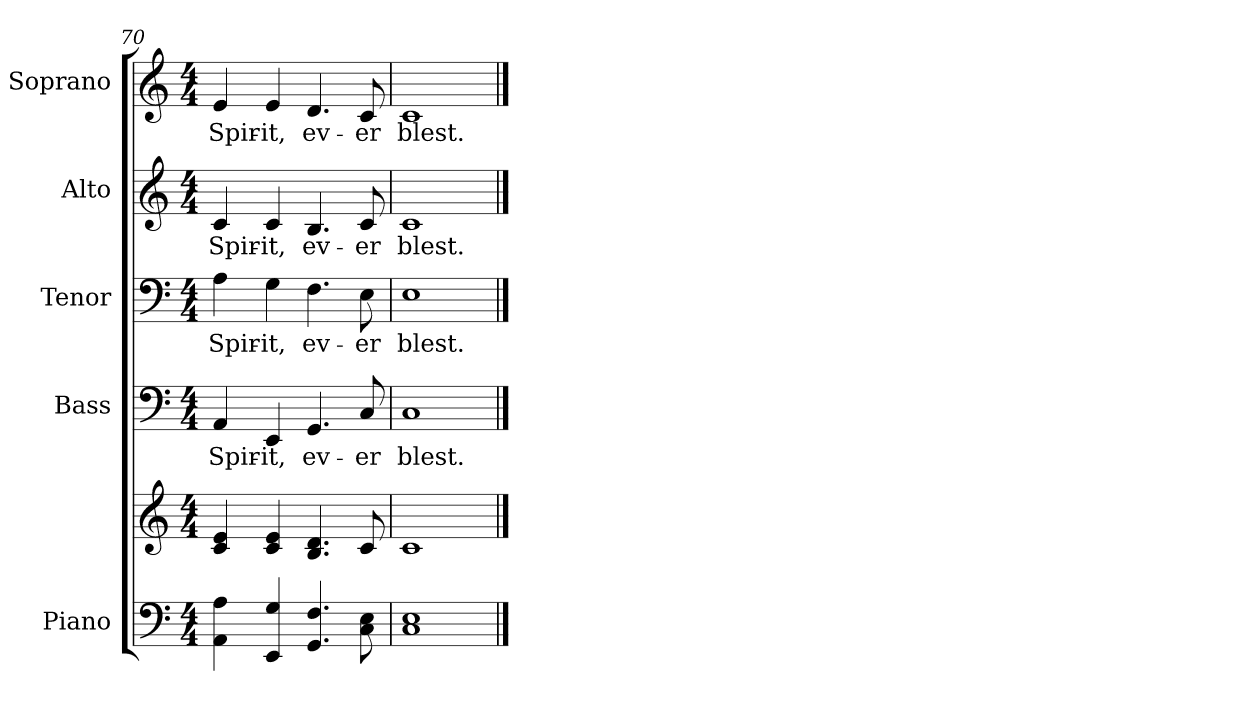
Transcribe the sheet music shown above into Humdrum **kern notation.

**kern	**kern	**kern	**text	**kern	**text	**kern	**text	**kern	**text
*part5	*part5	*part4	*part4	*part3	*part3	*part2	*part2	*part1	*part1
*staff6	*staff5	*staff4	*staff4	*staff3	*staff3	*staff2	*staff2	*staff1	*staff1
*I"Piano	*	*I"Bass	*	*I"Tenor	*	*I"Alto	*	*I"Soprano	*
*I'Pno.	*	*I'B.	*	*I'T.	*	*I'A.	*	*I'S.	*
!!LO:PB:g=z
*clefF4	*clefG2	*clefF4	*	*clefF4	*	*clefG2	*	*clefG2	*
*k[]	*k[]	*k[]	*	*k[]	*	*k[]	*	*k[]	*
*C:	*C:	*C:	*	*C:	*	*C:	*	*C:	*
*M4/4	*M4/4	*M4/4	*	*M4/4	*	*M4/4	*	*M4/4	*
=70	=70	=70	=70	=70	=70	=70	=70	=70	=70
!	!	!	!LO:LY:b:color=#000000	!	!	!	!	!	!
!	!	!	!	!	!LO:LY:b:color=#000000	!	!	!	!
!	!	!	!	!	!	!	!LO:LY:b:color=#000000	!	!
!	!	!	!	!	!	!	!	!	!LO:LY:b:color=#000000
4AAi\ 4Ai	4ci/ 4ei	4AAi/	Spir-	4Ai\	Spir-	4ci/	Spir-	4ei/	Spir-
!	!	!	!LO:LY:b:color=#000000	!	!	!	!	!	!
!	!	!	!	!	!LO:LY:b:color=#000000	!	!	!	!
!	!	!	!	!	!	!	!LO:LY:b:color=#000000	!	!
!	!	!	!	!	!	!	!	!	!LO:LY:b:color=#000000
4EEi/ 4Gi	4ci/ 4ei	4EEi/	-it,	4Gi\	-it,	4ci/	-it,	4ei/	-it,
!	!	!	!LO:LY:b:color=#000000	!	!	!	!	!	!
!	!	!	!	!	!LO:LY:b:color=#000000	!	!	!	!
!	!	!	!	!	!	!	!LO:LY:b:color=#000000	!	!
!	!	!	!	!	!	!	!	!	!LO:LY:b:color=#000000
4.GGi/ 4.Fi	4.Bi/ 4.di	4.GGi/	ev-	4.Fi\	ev-	4.Bi/	ev-	4.di/	ev-
!	!	!	!LO:LY:b:color=#000000	!	!	!	!	!	!
!	!	!	!	!	!LO:LY:b:color=#000000	!	!	!	!
!	!	!	!	!	!	!	!LO:LY:b:color=#000000	!	!
!	!	!	!	!	!	!	!	!	!LO:LY:b:color=#000000
8Ci\ 8Ei	8ci/	8Ci/	-er	8Ei\	-er	8ci/	-er	8ci/	-er
=71	=71	=71	=71	=71	=71	=71	=71	=71	=71
!	!	!	!LO:LY:b:color=#000000	!	!	!	!	!	!
!	!	!	!	!	!LO:LY:b:color=#000000	!	!	!	!
!	!	!	!	!	!	!	!LO:LY:b:color=#000000	!	!
!	!	!	!	!	!	!	!	!	!LO:LY:b:color=#000000
1Ci 1Ei	1ci	1Ci	blest.	1Ei	blest.	1ci	blest.	1ci	blest.
==	==	==	==	==	==	==	==	==	==
*-	*-	*-	*-	*-	*-	*-	*-	*-	*-
